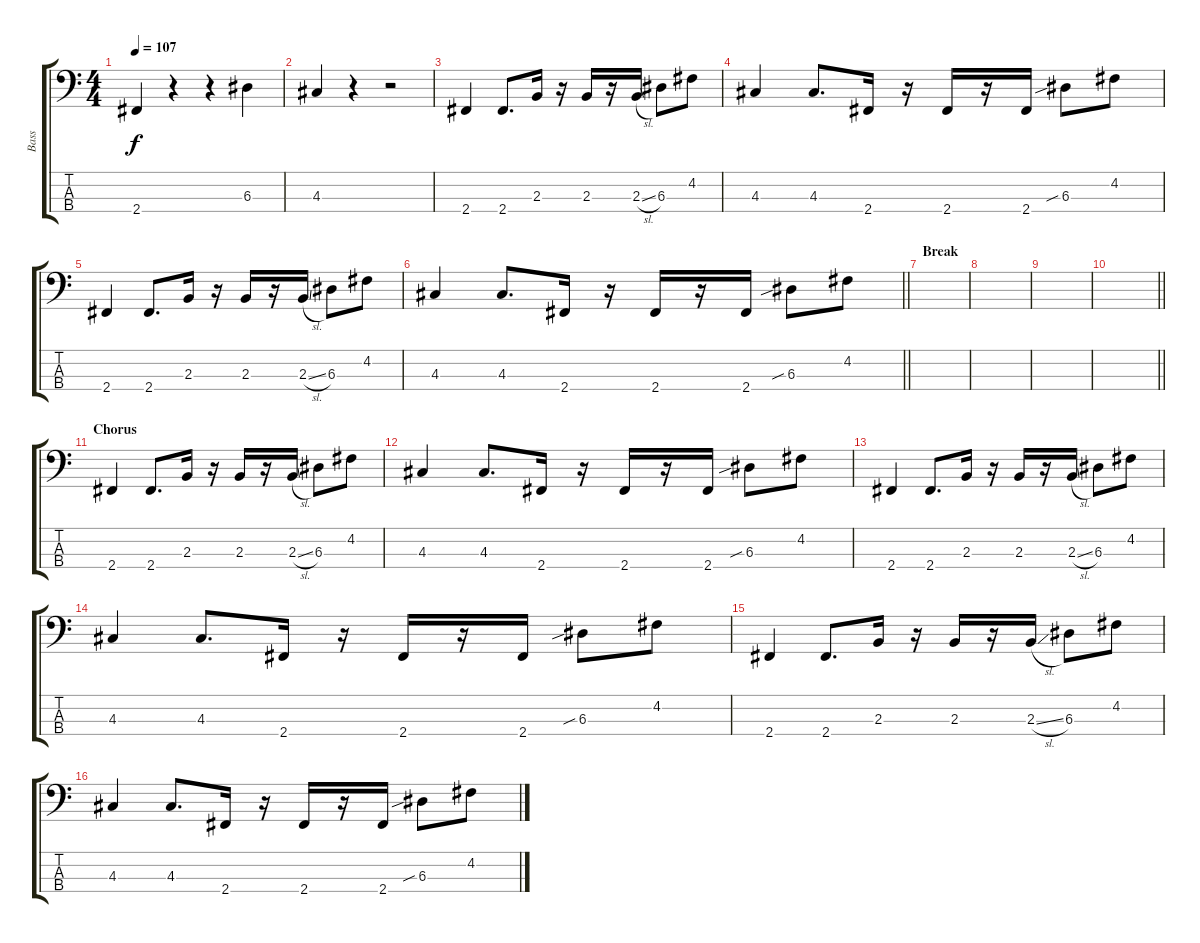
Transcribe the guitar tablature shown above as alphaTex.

\track ("Bass" "Bass") {instrument electricbassfinger}
\staff {score tabs}
\tuning (G2 D2 A1 E1) {hide}
\ts (4 4)
\tempo 107
\clef f4
\ks c
2.4.4{dy f} r.4 r.4 6.3.4 |
4.3.4 r.4 r.2 |
2.4.4 2.4.8{d} 2.3.16 r.16 2.3.16 r.16 2.3{sl}.16 6.3.8 4.2.8 |
4.3.4 4.3.8{d} 2.4.16 r.16 2.4.16 r.16 2.4.16 6.3{sib}.8 4.2.8 |
2.4.4 2.4.8{d} 2.3.16 r.16 2.3.16 r.16 2.3{sl}.16 6.3.8 4.2.8 |
\barLineRight lightlight
4.3.4 4.3.8{d} 2.4.16 r.16 2.4.16 r.16 2.4.16 6.3{sib}.8 4.2.8 |
\section ("" "Break")
|
|
|
\barLineRight lightlight
|
\section ("" "Chorus")
2.4.4 2.4.8{d} 2.3.16 r.16 2.3.16 r.16 2.3{sl}.16 6.3.8 4.2.8 |
4.3.4 4.3.8{d} 2.4.16 r.16 2.4.16 r.16 2.4.16 6.3{sib}.8 4.2.8 |
2.4.4 2.4.8{d} 2.3.16 r.16 2.3.16 r.16 2.3{sl}.16 6.3.8 4.2.8 |
4.3.4 4.3.8{d} 2.4.16 r.16 2.4.16 r.16 2.4.16 6.3{sib}.8 4.2.8 |
2.4.4 2.4.8{d} 2.3.16 r.16 2.3.16 r.16 2.3{sl}.16 6.3.8 4.2.8 |
4.3.4 4.3.8{d} 2.4.16 r.16 2.4.16 r.16 2.4.16 6.3{sib}.8 4.2.8
